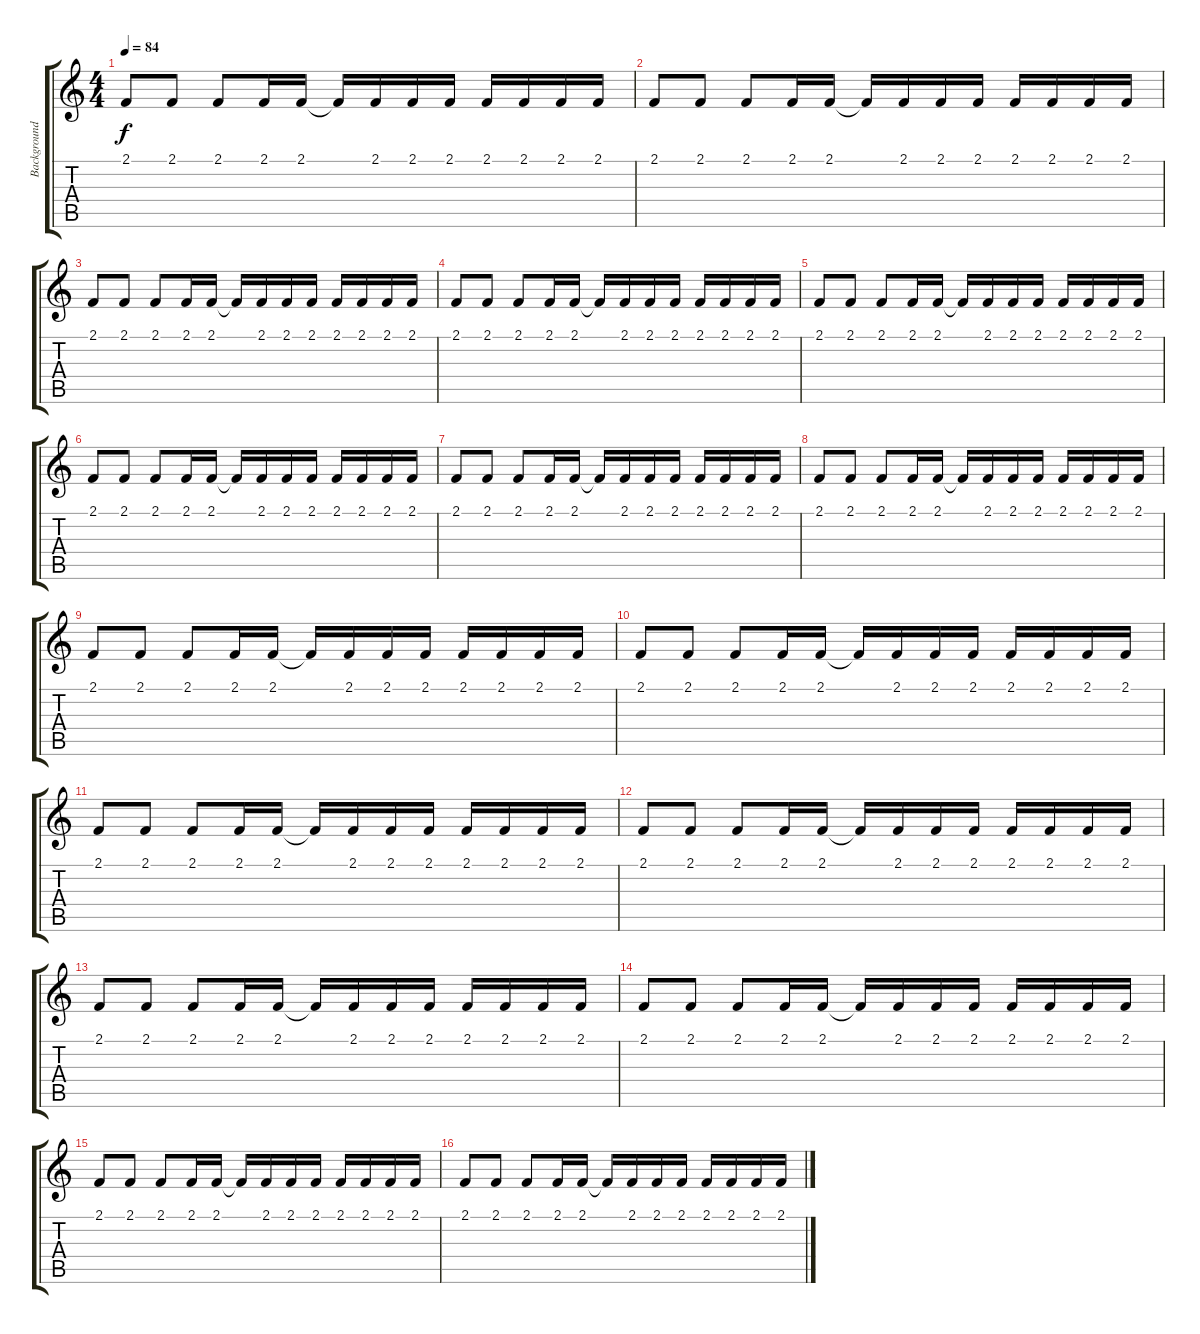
\track ("Background Rhythm" "Background") {instrument woodblock}
\staff {score tabs}
\tuning (Eb4 Bb3 Gb3 Db3 Ab2 Eb2) {hide}
\ts (4 4)
\tempo 84
\clef g2
\ks c
2.1.8{dy f} 2.1.8 2.1.8 2.1.16 2.1.16 2.1{t}.16 2.1.16 2.1.16 2.1.16 2.1.16 2.1.16 2.1.16 2.1.16 |
2.1.8 2.1.8 2.1.8 2.1.16 2.1.16 2.1{t}.16 2.1.16 2.1.16 2.1.16 2.1.16 2.1.16 2.1.16 2.1.16 |
2.1.8 2.1.8 2.1.8 2.1.16 2.1.16 2.1{t}.16 2.1.16 2.1.16 2.1.16 2.1.16 2.1.16 2.1.16 2.1.16 |
2.1.8 2.1.8 2.1.8 2.1.16 2.1.16 2.1{t}.16 2.1.16 2.1.16 2.1.16 2.1.16 2.1.16 2.1.16 2.1.16 |
2.1.8 2.1.8 2.1.8 2.1.16 2.1.16 2.1{t}.16 2.1.16 2.1.16 2.1.16 2.1.16 2.1.16 2.1.16 2.1.16 |
2.1.8 2.1.8 2.1.8 2.1.16 2.1.16 2.1{t}.16 2.1.16 2.1.16 2.1.16 2.1.16 2.1.16 2.1.16 2.1.16 |
2.1.8 2.1.8 2.1.8 2.1.16 2.1.16 2.1{t}.16 2.1.16 2.1.16 2.1.16 2.1.16 2.1.16 2.1.16 2.1.16 |
2.1.8 2.1.8 2.1.8 2.1.16 2.1.16 2.1{t}.16 2.1.16 2.1.16 2.1.16 2.1.16 2.1.16 2.1.16 2.1.16 |
2.1.8 2.1.8 2.1.8 2.1.16 2.1.16 2.1{t}.16 2.1.16 2.1.16 2.1.16 2.1.16 2.1.16 2.1.16 2.1.16 |
2.1.8 2.1.8 2.1.8 2.1.16 2.1.16 2.1{t}.16 2.1.16 2.1.16 2.1.16 2.1.16 2.1.16 2.1.16 2.1.16 |
2.1.8 2.1.8 2.1.8 2.1.16 2.1.16 2.1{t}.16 2.1.16 2.1.16 2.1.16 2.1.16 2.1.16 2.1.16 2.1.16 |
2.1.8 2.1.8 2.1.8 2.1.16 2.1.16 2.1{t}.16 2.1.16 2.1.16 2.1.16 2.1.16 2.1.16 2.1.16 2.1.16 |
2.1.8 2.1.8 2.1.8 2.1.16 2.1.16 2.1{t}.16 2.1.16 2.1.16 2.1.16 2.1.16 2.1.16 2.1.16 2.1.16 |
2.1.8 2.1.8 2.1.8 2.1.16 2.1.16 2.1{t}.16 2.1.16 2.1.16 2.1.16 2.1.16 2.1.16 2.1.16 2.1.16 |
2.1.8 2.1.8 2.1.8 2.1.16 2.1.16 2.1{t}.16 2.1.16 2.1.16 2.1.16 2.1.16 2.1.16 2.1.16 2.1.16 |
2.1.8 2.1.8 2.1.8 2.1.16 2.1.16 2.1{t}.16 2.1.16 2.1.16 2.1.16 2.1.16 2.1.16 2.1.16 2.1.16
